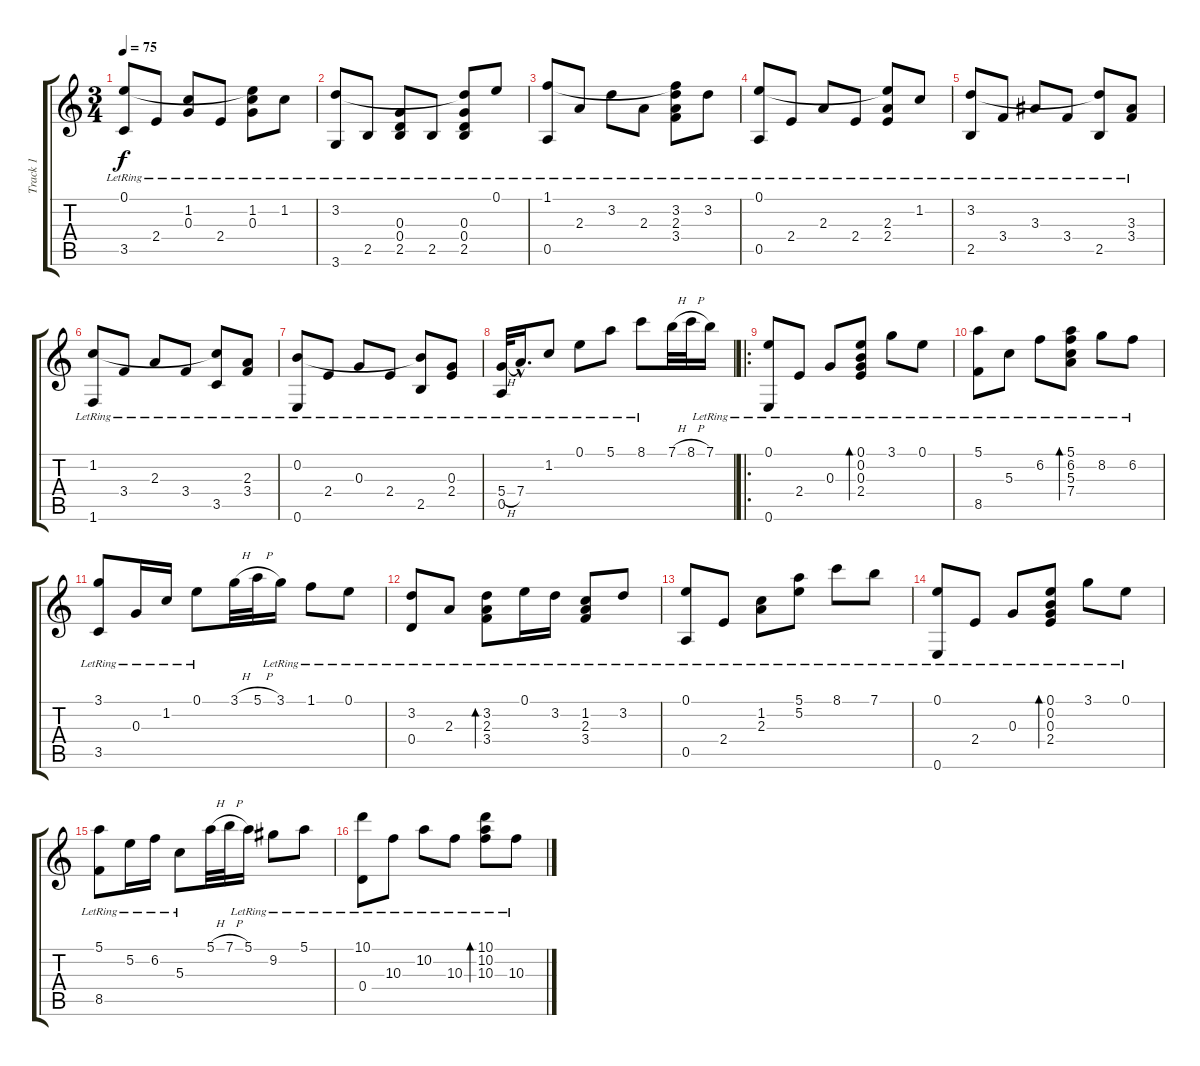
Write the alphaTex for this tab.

\track ("Track 1" "Track 1") {instrument acousticguitarnylon}
\staff {score tabs}
\tuning (E4 B3 G3 D3 A2 E2) {hide}
\ts (3 4)
\tempo 75
\clef g2
\ks c
(0.1{lr} 3.5{lr}).8{dy f} 2.4{lr}.8 (1.2{lr} 0.3{lr}).8 2.4{lr}.8 (0.1{t} 1.2{lr} 0.3{lr}).8 1.2{lr}.8 |
(3.2{lr} 3.6{lr}).8 2.5{lr}.8 (0.3{lr} 0.4{lr} 2.5{lr}).8 2.5{lr}.8 (3.2{t} 0.3{lr} 0.4{lr} 2.5{lr}).8 0.1{lr}.8 |
(1.1{lr} 0.5{lr}).8 2.3{lr}.8 3.2{lr}.8 2.3{lr}.8 (1.1{t} 3.2{lr} 2.3{lr} 3.4{lr}).8 3.2{lr}.8 |
(0.1{lr} 0.5{lr}).8 2.4{lr}.8 2.3{lr}.8 2.4{lr}.8 (0.1{t} 2.3{lr} 2.4{lr}).8 1.2{lr}.8 |
(3.2{lr} 2.5{lr}).8 3.4{lr}.8 3.3{lr}.8 3.4{lr}.8 (3.2{t} 2.5{lr}).8 (3.3{lr} 3.4{lr}).8 |
(1.2{lr} 1.6{lr}).8 3.4{lr}.8 2.3{lr}.8 3.4{lr}.8 (1.2{t} 3.5{lr}).8 (2.3{lr} 3.4{lr}).8 |
(0.2{lr} 0.6{lr}).8 2.4{lr}.8 0.3{lr}.8 2.4{lr}.8 (0.2{t} 2.5{lr}).8 (0.3{lr} 2.4{lr}).8 |
(5.4{h} 0.5{lr}).32 7.4{hac lr}.16{d} 1.2{lr}.8 0.1{lr}.8 5.1{lr}.8 8.1{lr}.8 7.1{h}.32 8.1{h}.32 7.1{lr}.16 |
\ro
(0.1{lr} 0.6{lr}).8 2.4{lr}.8 0.3{lr}.8 (0.1{lr} 0.2{lr} 0.3{lr} 2.4{lr}).8{bd 240} 3.1{lr}.8 0.1{lr}.8 |
(5.1{lr} 8.5{lr}).8 5.3{lr}.8 6.2{lr}.8 (5.1{lr} 6.2{lr} 5.3{lr} 7.4{lr}).8{bd 240} 8.2{lr}.8 6.2{lr}.8 |
(3.1{lr} 3.5{lr}).8 0.3{lr}.16 1.2{lr}.16 0.1{lr}.8 3.1{h}.32 5.1{h}.32 3.1{lr}.16 1.1{lr}.8 0.1{lr}.8 |
(3.2{lr} 0.4{lr}).8 2.3{lr}.8 (3.2{lr} 2.3{lr} 3.4{lr}).8{bd 240} 0.1{lr}.16 3.2{lr}.16 (1.2{lr} 2.3{lr} 3.4{lr}).8 3.2{lr}.8 |
(0.1{lr} 0.5{lr}).8 2.4{lr}.8 (1.2{lr} 2.3{lr}).8 (5.1{lr} 5.2{lr}).8 8.1{lr}.8 7.1{lr}.8 |
(0.1{lr} 0.6{lr}).8 2.4{lr}.8 0.3{lr}.8 (0.1{lr} 0.2{lr} 0.3{lr} 2.4{lr}).8{bd 240} 3.1{lr}.8 0.1{lr}.8 |
(5.1{lr} 8.5{lr}).8 5.2{lr}.16 6.2{lr}.16 5.3{lr}.8 5.1{h}.32 7.1{h}.32 5.1{lr}.16 9.2{lr}.8 5.1{lr}.8 |
(10.1{lr} 0.4{lr}).8 10.3{lr}.8 10.2{lr}.8 10.3{lr}.8 (10.1{lr} 10.2{lr} 10.3{lr}).8{bd 240} 10.3{lr}.8
